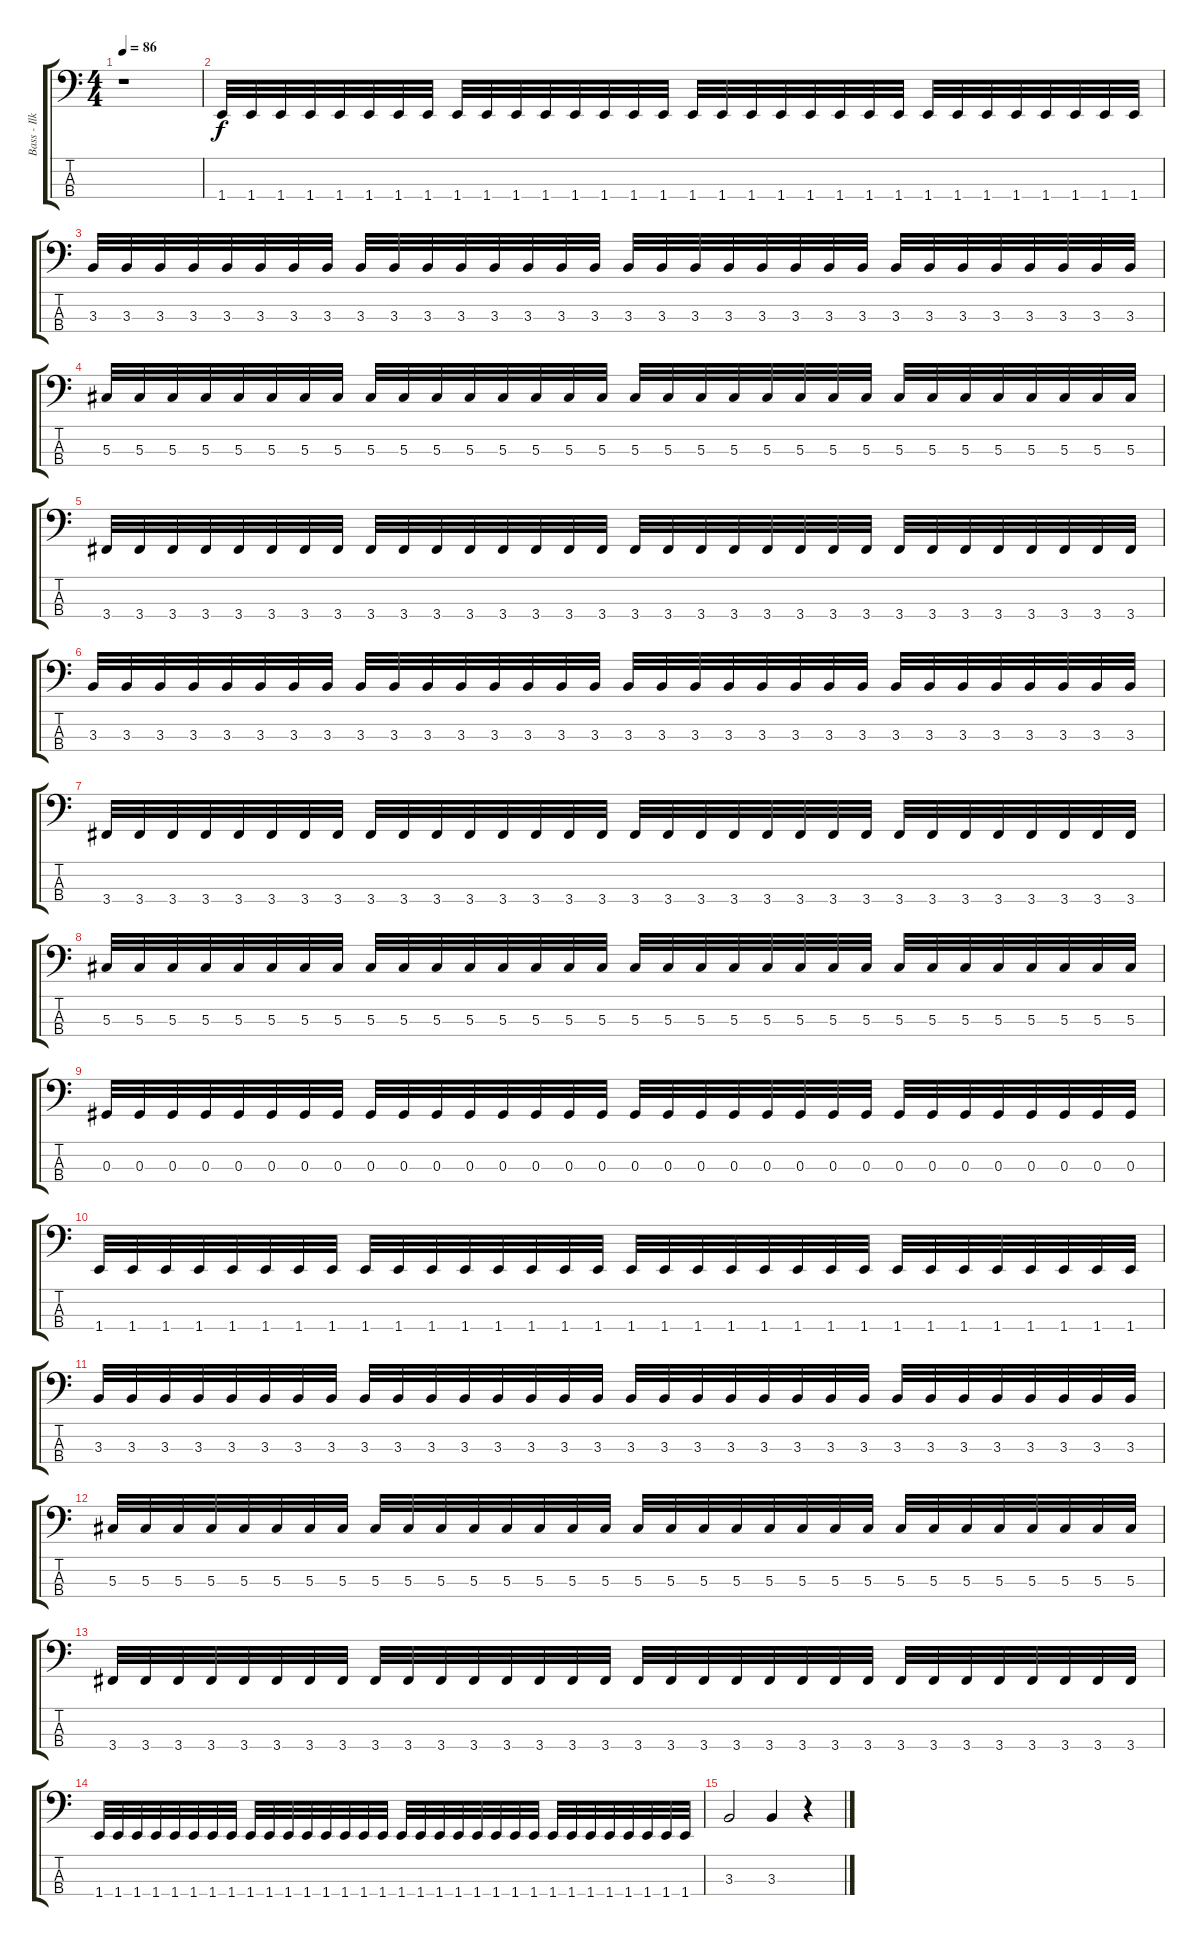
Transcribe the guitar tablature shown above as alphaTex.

\track ("Bass - Ilker Erstin" "Bass - Ilk") {instrument acousticguitarsteel}
\staff {score tabs}
\tuning (Gb2 Db2 Ab1 Eb1) {hide}
\ts (4 4)
\tempo 86
\clef f4
\ks c
r.1{dy f} |
1.4.32 1.4.32 1.4.32 1.4.32 1.4.32 1.4.32 1.4.32 1.4.32 1.4.32 1.4.32 1.4.32 1.4.32 1.4.32 1.4.32 1.4.32 1.4.32 1.4.32 1.4.32 1.4.32 1.4.32 1.4.32 1.4.32 1.4.32 1.4.32 1.4.32 1.4.32 1.4.32 1.4.32 1.4.32 1.4.32 1.4.32 1.4.32 |
3.3.32 3.3.32 3.3.32 3.3.32 3.3.32 3.3.32 3.3.32 3.3.32 3.3.32 3.3.32 3.3.32 3.3.32 3.3.32 3.3.32 3.3.32 3.3.32 3.3.32 3.3.32 3.3.32 3.3.32 3.3.32 3.3.32 3.3.32 3.3.32 3.3.32 3.3.32 3.3.32 3.3.32 3.3.32 3.3.32 3.3.32 3.3.32 |
5.3.32 5.3.32 5.3.32 5.3.32 5.3.32 5.3.32 5.3.32 5.3.32 5.3.32 5.3.32 5.3.32 5.3.32 5.3.32 5.3.32 5.3.32 5.3.32 5.3.32 5.3.32 5.3.32 5.3.32 5.3.32 5.3.32 5.3.32 5.3.32 5.3.32 5.3.32 5.3.32 5.3.32 5.3.32 5.3.32 5.3.32 5.3.32 |
3.4.32 3.4.32 3.4.32 3.4.32 3.4.32 3.4.32 3.4.32 3.4.32 3.4.32 3.4.32 3.4.32 3.4.32 3.4.32 3.4.32 3.4.32 3.4.32 3.4.32 3.4.32 3.4.32 3.4.32 3.4.32 3.4.32 3.4.32 3.4.32 3.4.32 3.4.32 3.4.32 3.4.32 3.4.32 3.4.32 3.4.32 3.4.32 |
3.3.32 3.3.32 3.3.32 3.3.32 3.3.32 3.3.32 3.3.32 3.3.32 3.3.32 3.3.32 3.3.32 3.3.32 3.3.32 3.3.32 3.3.32 3.3.32 3.3.32 3.3.32 3.3.32 3.3.32 3.3.32 3.3.32 3.3.32 3.3.32 3.3.32 3.3.32 3.3.32 3.3.32 3.3.32 3.3.32 3.3.32 3.3.32 |
3.4.32 3.4.32 3.4.32 3.4.32 3.4.32 3.4.32 3.4.32 3.4.32 3.4.32 3.4.32 3.4.32 3.4.32 3.4.32 3.4.32 3.4.32 3.4.32 3.4.32 3.4.32 3.4.32 3.4.32 3.4.32 3.4.32 3.4.32 3.4.32 3.4.32 3.4.32 3.4.32 3.4.32 3.4.32 3.4.32 3.4.32 3.4.32 |
5.3.32 5.3.32 5.3.32 5.3.32 5.3.32 5.3.32 5.3.32 5.3.32 5.3.32 5.3.32 5.3.32 5.3.32 5.3.32 5.3.32 5.3.32 5.3.32 5.3.32 5.3.32 5.3.32 5.3.32 5.3.32 5.3.32 5.3.32 5.3.32 5.3.32 5.3.32 5.3.32 5.3.32 5.3.32 5.3.32 5.3.32 5.3.32 |
0.3.32 0.3.32 0.3.32 0.3.32 0.3.32 0.3.32 0.3.32 0.3.32 0.3.32 0.3.32 0.3.32 0.3.32 0.3.32 0.3.32 0.3.32 0.3.32 0.3.32 0.3.32 0.3.32 0.3.32 0.3.32 0.3.32 0.3.32 0.3.32 0.3.32 0.3.32 0.3.32 0.3.32 0.3.32 0.3.32 0.3.32 0.3.32 |
1.4.32 1.4.32 1.4.32 1.4.32 1.4.32 1.4.32 1.4.32 1.4.32 1.4.32 1.4.32 1.4.32 1.4.32 1.4.32 1.4.32 1.4.32 1.4.32 1.4.32 1.4.32 1.4.32 1.4.32 1.4.32 1.4.32 1.4.32 1.4.32 1.4.32 1.4.32 1.4.32 1.4.32 1.4.32 1.4.32 1.4.32 1.4.32 |
3.3.32 3.3.32 3.3.32 3.3.32 3.3.32 3.3.32 3.3.32 3.3.32 3.3.32 3.3.32 3.3.32 3.3.32 3.3.32 3.3.32 3.3.32 3.3.32 3.3.32 3.3.32 3.3.32 3.3.32 3.3.32 3.3.32 3.3.32 3.3.32 3.3.32 3.3.32 3.3.32 3.3.32 3.3.32 3.3.32 3.3.32 3.3.32 |
5.3.32 5.3.32 5.3.32 5.3.32 5.3.32 5.3.32 5.3.32 5.3.32 5.3.32 5.3.32 5.3.32 5.3.32 5.3.32 5.3.32 5.3.32 5.3.32 5.3.32 5.3.32 5.3.32 5.3.32 5.3.32 5.3.32 5.3.32 5.3.32 5.3.32 5.3.32 5.3.32 5.3.32 5.3.32 5.3.32 5.3.32 5.3.32 |
3.4.32 3.4.32 3.4.32 3.4.32 3.4.32 3.4.32 3.4.32 3.4.32 3.4.32 3.4.32 3.4.32 3.4.32 3.4.32 3.4.32 3.4.32 3.4.32 3.4.32 3.4.32 3.4.32 3.4.32 3.4.32 3.4.32 3.4.32 3.4.32 3.4.32 3.4.32 3.4.32 3.4.32 3.4.32 3.4.32 3.4.32 3.4.32 |
1.4.32 1.4.32 1.4.32 1.4.32 1.4.32 1.4.32 1.4.32 1.4.32 1.4.32 1.4.32 1.4.32 1.4.32 1.4.32 1.4.32 1.4.32 1.4.32 1.4.32 1.4.32 1.4.32 1.4.32 1.4.32 1.4.32 1.4.32 1.4.32 1.4.32 1.4.32 1.4.32 1.4.32 1.4.32 1.4.32 1.4.32 1.4.32 |
3.3.2 3.3.4 r.4
